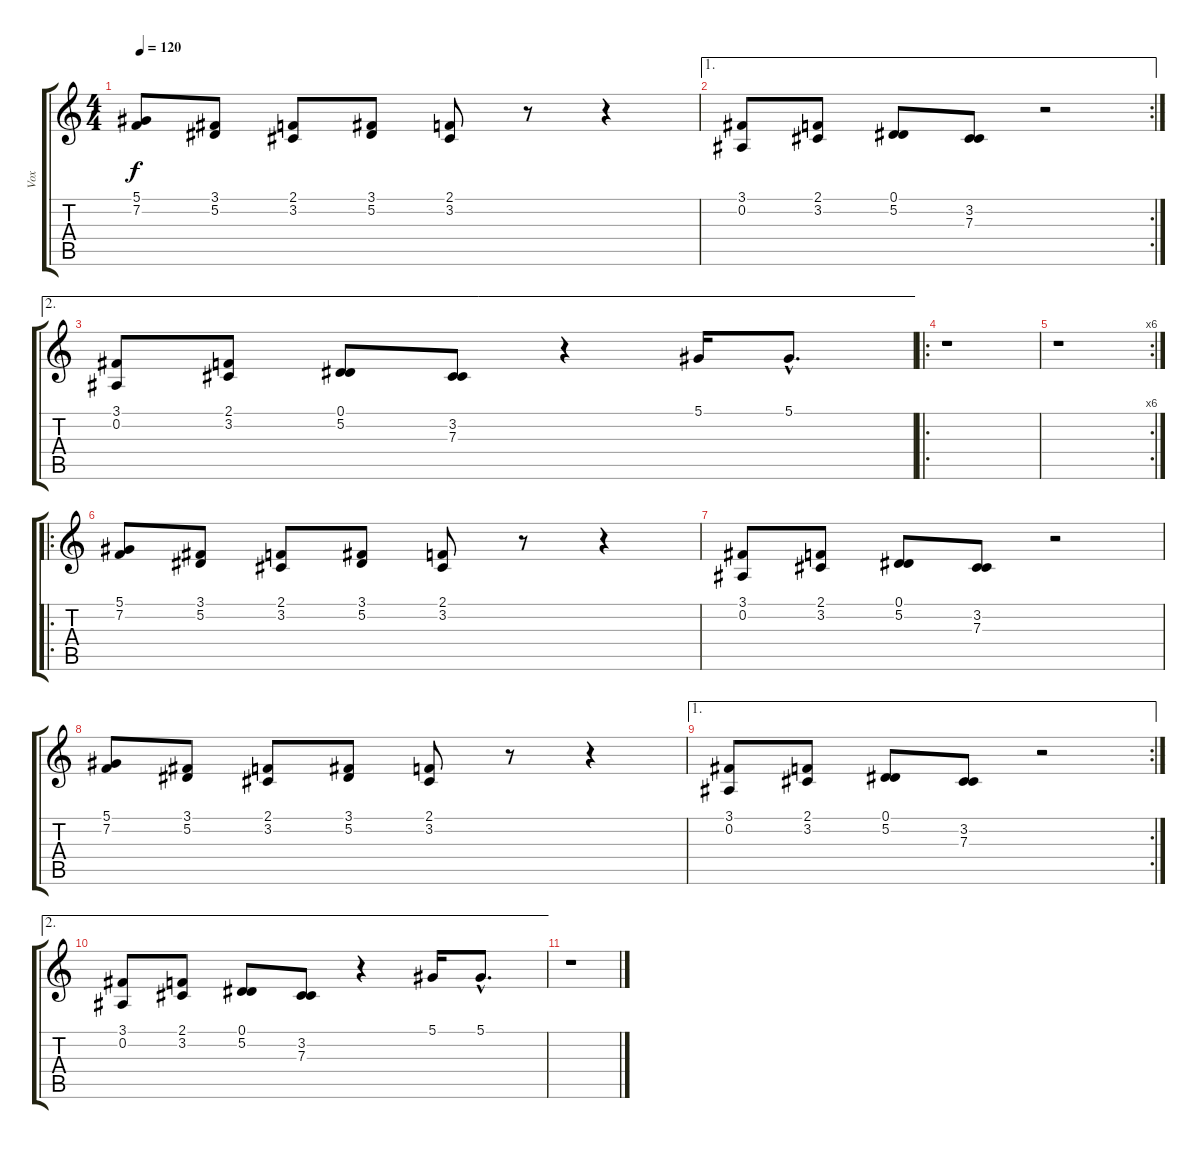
\track ("Vox" "Vox") {instrument tenorsax}
\staff {score tabs}
\tuning (Eb4 Bb3 Gb3 Db3 Ab2 Eb2) {hide}
\ts (4 4)
\tempo 120
\clef g2
\ks c
(5.1 7.2).8{dy f} (3.1 5.2).8 (2.1 3.2).8 (3.1 5.2).8 (2.1 3.2).8 r.8 r.4 |
\ae 1
\rc 2
(3.1 0.2).8 (2.1 3.2).8 (0.1 5.2).8 (3.2 7.3).8 r.2 |
\ae 2
(3.1 0.2).8 (2.1 3.2).8 (0.1 5.2).8 (3.2 7.3).8 r.4 5.1.16 5.1{hac}.8{d} |
\ro
r.1 |
\rc 6
r.1 |
\ro
(5.1 7.2).8 (3.1 5.2).8 (2.1 3.2).8 (3.1 5.2).8 (2.1 3.2).8 r.8 r.4 |
(3.1 0.2).8 (2.1 3.2).8 (0.1 5.2).8 (3.2 7.3).8 r.2 |
(5.1 7.2).8 (3.1 5.2).8 (2.1 3.2).8 (3.1 5.2).8 (2.1 3.2).8 r.8 r.4 |
\ae 1
\rc 2
(3.1 0.2).8 (2.1 3.2).8 (0.1 5.2).8 (3.2 7.3).8 r.2 |
\ae 2
(3.1 0.2).8 (2.1 3.2).8 (0.1 5.2).8 (3.2 7.3).8 r.4 5.1.16 5.1{hac}.8{d} |
r.1
